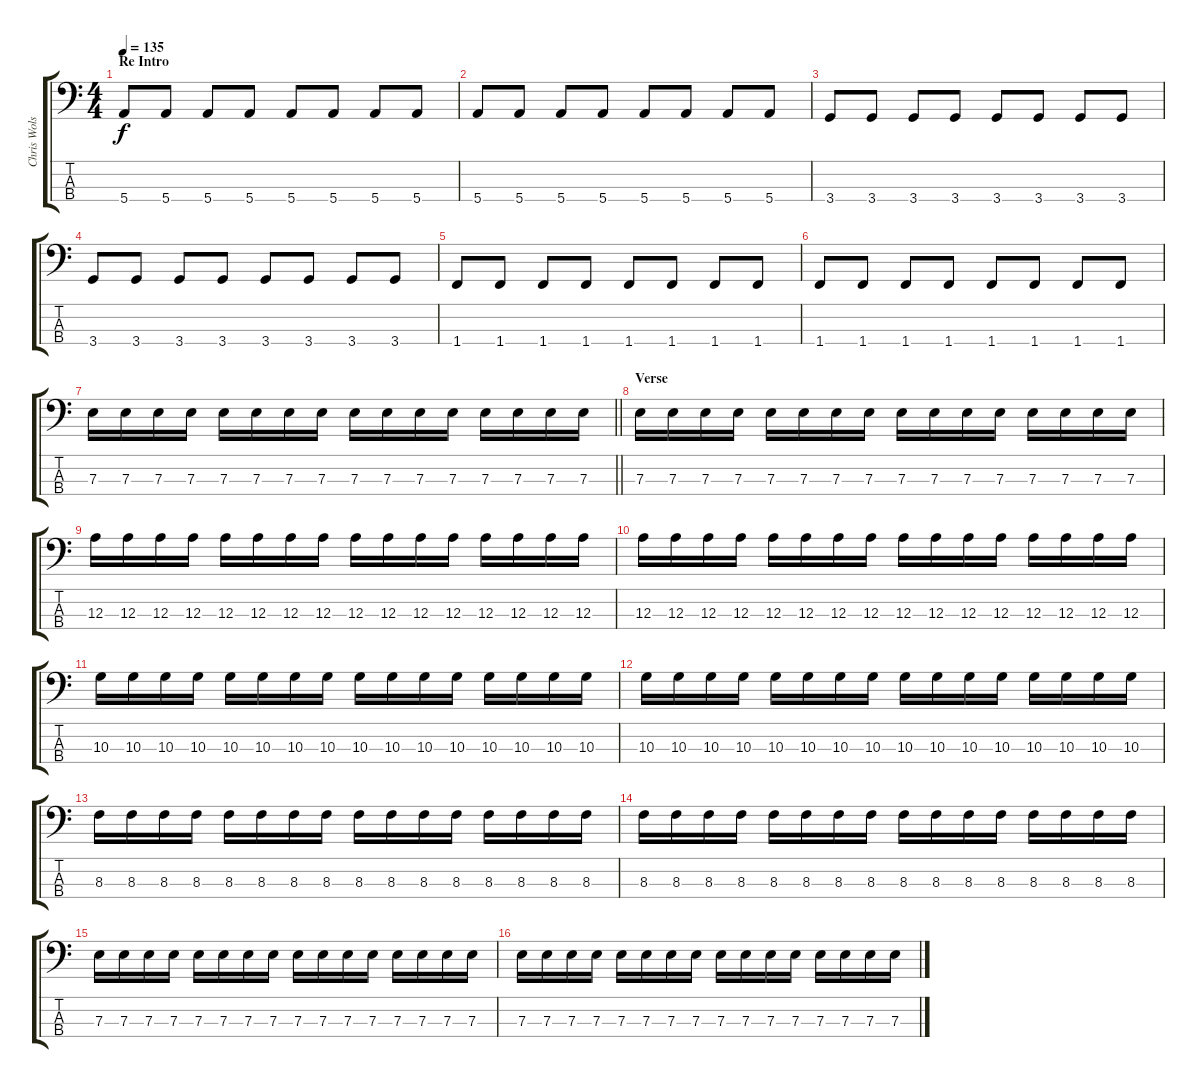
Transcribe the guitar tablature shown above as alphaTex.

\track ("Chris Wolstenholme (Bass)" "Chris Wols") {instrument electricbassfinger bank 177}
\staff {score tabs}
\tuning (G2 D2 A1 E1) {hide}
\ts (4 4)
\section ("" "Re Intro")
\tempo 135
\clef f4
\ks c
5.4.8{dy f} 5.4.8 5.4.8 5.4.8 5.4.8 5.4.8 5.4.8 5.4.8 |
5.4.8 5.4.8 5.4.8 5.4.8 5.4.8 5.4.8 5.4.8 5.4.8 |
3.4.8 3.4.8 3.4.8 3.4.8 3.4.8 3.4.8 3.4.8 3.4.8 |
3.4.8 3.4.8 3.4.8 3.4.8 3.4.8 3.4.8 3.4.8 3.4.8 |
1.4.8 1.4.8 1.4.8 1.4.8 1.4.8 1.4.8 1.4.8 1.4.8 |
1.4.8 1.4.8 1.4.8 1.4.8 1.4.8 1.4.8 1.4.8 1.4.8 |
\barLineRight lightlight
7.3.16 7.3.16 7.3.16 7.3.16 7.3.16 7.3.16 7.3.16 7.3.16 7.3.16 7.3.16 7.3.16 7.3.16 7.3.16 7.3.16 7.3.16 7.3.16 |
\section ("" "Verse")
7.3.16 7.3.16 7.3.16 7.3.16 7.3.16 7.3.16 7.3.16 7.3.16 7.3.16 7.3.16 7.3.16 7.3.16 7.3.16 7.3.16 7.3.16 7.3.16 |
12.3.16 12.3.16 12.3.16 12.3.16 12.3.16 12.3.16 12.3.16 12.3.16 12.3.16 12.3.16 12.3.16 12.3.16 12.3.16 12.3.16 12.3.16 12.3.16 |
12.3.16 12.3.16 12.3.16 12.3.16 12.3.16 12.3.16 12.3.16 12.3.16 12.3.16 12.3.16 12.3.16 12.3.16 12.3.16 12.3.16 12.3.16 12.3.16 |
10.3.16 10.3.16 10.3.16 10.3.16 10.3.16 10.3.16 10.3.16 10.3.16 10.3.16 10.3.16 10.3.16 10.3.16 10.3.16 10.3.16 10.3.16 10.3.16 |
10.3.16 10.3.16 10.3.16 10.3.16 10.3.16 10.3.16 10.3.16 10.3.16 10.3.16 10.3.16 10.3.16 10.3.16 10.3.16 10.3.16 10.3.16 10.3.16 |
8.3.16 8.3.16 8.3.16 8.3.16 8.3.16 8.3.16 8.3.16 8.3.16 8.3.16 8.3.16 8.3.16 8.3.16 8.3.16 8.3.16 8.3.16 8.3.16 |
8.3.16 8.3.16 8.3.16 8.3.16 8.3.16 8.3.16 8.3.16 8.3.16 8.3.16 8.3.16 8.3.16 8.3.16 8.3.16 8.3.16 8.3.16 8.3.16 |
7.3.16 7.3.16 7.3.16 7.3.16 7.3.16 7.3.16 7.3.16 7.3.16 7.3.16 7.3.16 7.3.16 7.3.16 7.3.16 7.3.16 7.3.16 7.3.16 |
7.3.16 7.3.16 7.3.16 7.3.16 7.3.16 7.3.16 7.3.16 7.3.16 7.3.16 7.3.16 7.3.16 7.3.16 7.3.16 7.3.16 7.3.16 7.3.16
